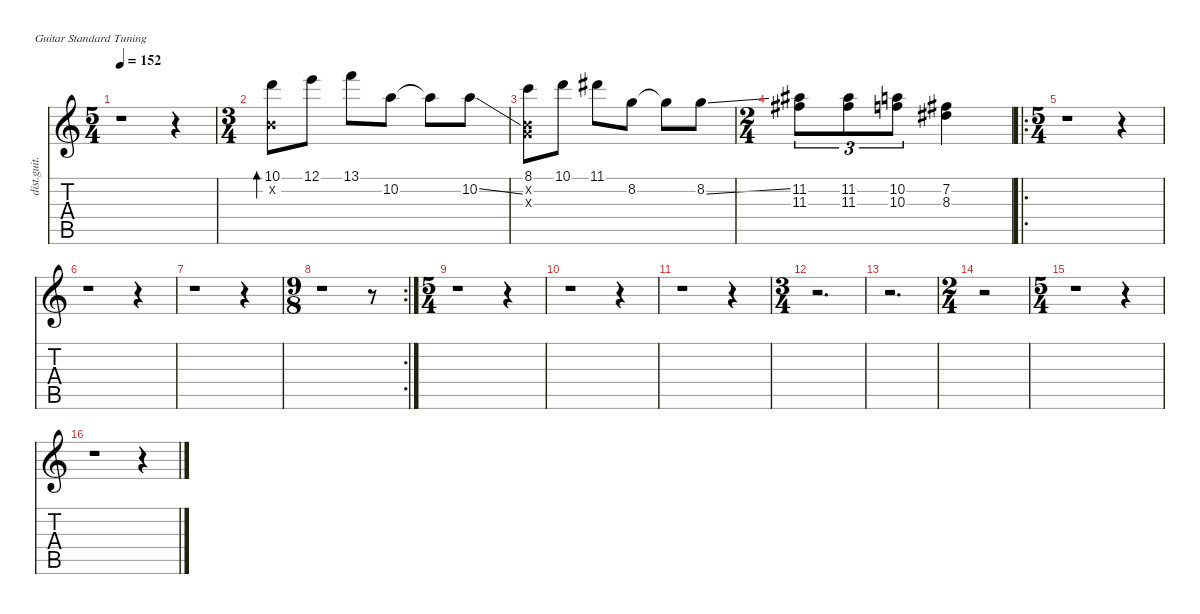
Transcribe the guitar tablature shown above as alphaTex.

\defaultSystemsLayout 4
\hideDynamics
\bracketExtendMode nobrackets
\otherSystemsTrackNameOrientation horizontal
\track ("John Petrucci (Guitar 2)" "dist.guit.") {instrument distortionguitar}
\staff {score tabs}
\tuning (E4 B3 G3 D3 A2 E2)
\ts (5 4)
\tempo 152
\clef g2
\ks c
r.1{dy fff beam Down} r.4{beam Down} |
\ts (3 4)
\beaming (8 2 2 2)
(10.1 0.2{x}).8{bd 120 beam Down} 12.1.8{dy ff beam Down} 13.1.8{beam Down} 10.2.8{beam Down} 10.2{t}.8{dy f beam Down} 10.2{ss}.8{dy mp beam Down} |
(8.1 0.2{x} 0.3{x}).8{dy ff beam Down} 10.1.8{beam Down} 11.1{acc #}.8{beam Down} 8.2.8{beam Down} 8.2{t}.8{dy f beam Down} 8.2{ss}.8{dy mp beam Down} |
\ts (2 4)
\beaming (8 2 2)
(11.2{acc #} 11.3{acc #}).8{tu (3 2) dy ff beam Down} (11.2{acc #} 11.3{acc #}).8{tu (3 2) beam Down} (10.2 10.3).8{tu (3 2) beam Down} (7.2{acc #} 8.3{acc #}).4{beam Down} |
\ro
\ts (5 4)
\beaming (8 6 4)
r.1{beam Down} r.4{beam Down} |
r.1{beam Down} r.4{beam Down} |
r.1{beam Down} r.4{beam Down} |
\rc 2
\ts (9 8)
\beaming (8 3 3 3)
r.1{beam Down} r.8{beam Down} |
\ts (5 4)
\beaming (8 6 4)
r.1{beam Down} r.4{beam Down} |
r.1{beam Down} r.4{beam Down} |
r.1{beam Down} r.4{beam Down} |
\ts (3 4)
\beaming (8 2 2 2)
r.2{d beam Down} |
r.2{d beam Down} |
\ts (2 4)
\beaming (8 2 2)
r.2{beam Down} |
\ts (5 4)
\beaming (8 6 4)
r.1{beam Down} r.4{beam Down} |
r.1{beam Down} r.4{beam Down}
